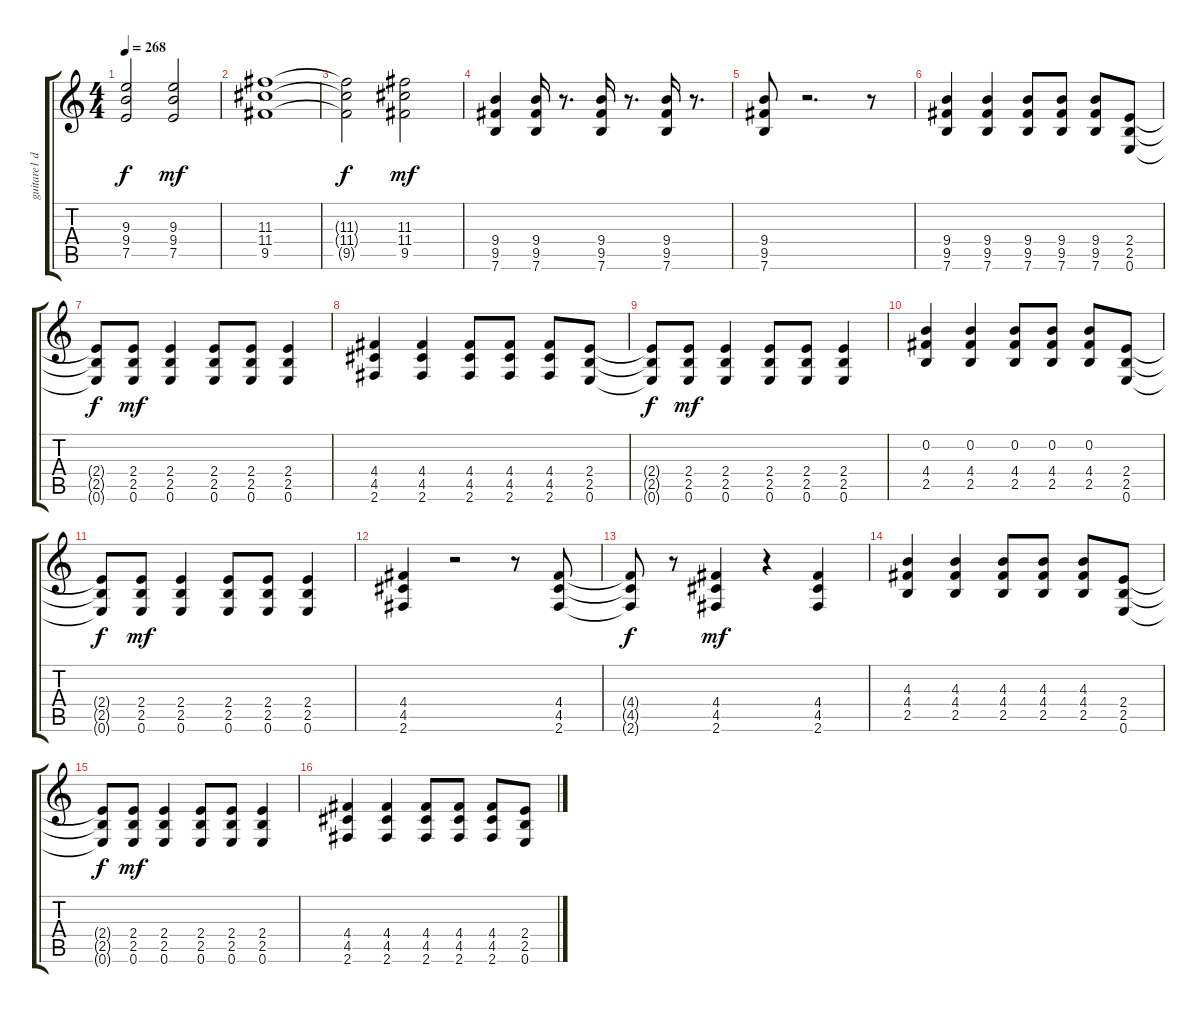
\track ("guitare1 disto" "guitare1 d") {instrument distortionguitar}
\staff {score tabs}
\tuning (E4 B3 G3 D3 A2 E2) {hide}
\ts (4 4)
\tempo 268
\clef g2
\ks c
(9.3{t} 9.4{t} 7.5{t}).2{dy f} (9.3 9.4 7.5).2{dy mf} |
(11.3 11.4 9.5).1 |
(11.3{t} 11.4{t} 9.5{t}).2{dy f} (11.3 11.4 9.5).2{dy mf} |
(9.4 9.5 7.6).4 (9.4 9.5 7.6).16 r.8{d} (9.4 9.5 7.6).16 r.8{d} (9.4 9.5 7.6).16 r.8{d} |
(9.4 9.5 7.6).8 r.2{d} r.8 |
(9.4 9.5 7.6).4 (9.4 9.5 7.6).4 (9.4 9.5 7.6).8 (9.4 9.5 7.6).8 (9.4 9.5 7.6).8 (2.4 2.5 0.6).8 |
(2.4{t} 2.5{t} 0.6{t}).8{dy f} (2.4 2.5 0.6).8{dy mf} (2.4 2.5 0.6).4 (2.4 2.5 0.6).8 (2.4 2.5 0.6).8 (2.4 2.5 0.6).4 |
(4.4 4.5 2.6).4 (4.4 4.5 2.6).4 (4.4 4.5 2.6).8 (4.4 4.5 2.6).8 (4.4 4.5 2.6).8 (2.4 2.5 0.6).8 |
(2.4{t} 2.5{t} 0.6{t}).8{dy f} (2.4 2.5 0.6).8{dy mf} (2.4 2.5 0.6).4 (2.4 2.5 0.6).8 (2.4 2.5 0.6).8 (2.4 2.5 0.6).4 |
(0.2 4.4 2.5).4 (0.2 4.4 2.5).4 (0.2 4.4 2.5).8 (0.2 4.4 2.5).8 (0.2 4.4 2.5).8 (2.4 2.5 0.6).8 |
(2.4{t} 2.5{t} 0.6{t}).8{dy f} (2.4 2.5 0.6).8{dy mf} (2.4 2.5 0.6).4 (2.4 2.5 0.6).8 (2.4 2.5 0.6).8 (2.4 2.5 0.6).4 |
(4.4 4.5 2.6).4 r.2 r.8 (4.4 4.5 2.6).8 |
(4.4{t} 4.5{t} 2.6{t}).8{dy f} r.8 (4.4 4.5 2.6).4{dy mf} r.4 (4.4 4.5 2.6).4 |
(4.3 4.4 2.5).4 (4.3 4.4 2.5).4 (4.3 4.4 2.5).8 (4.3 4.4 2.5).8 (4.3 4.4 2.5).8 (2.4 2.5 0.6).8 |
(2.4{t} 2.5{t} 0.6{t}).8{dy f} (2.4 2.5 0.6).8{dy mf} (2.4 2.5 0.6).4 (2.4 2.5 0.6).8 (2.4 2.5 0.6).8 (2.4 2.5 0.6).4 |
(4.4 4.5 2.6).4 (4.4 4.5 2.6).4 (4.4 4.5 2.6).8 (4.4 4.5 2.6).8 (4.4 4.5 2.6).8 (2.4 2.5 0.6).8
